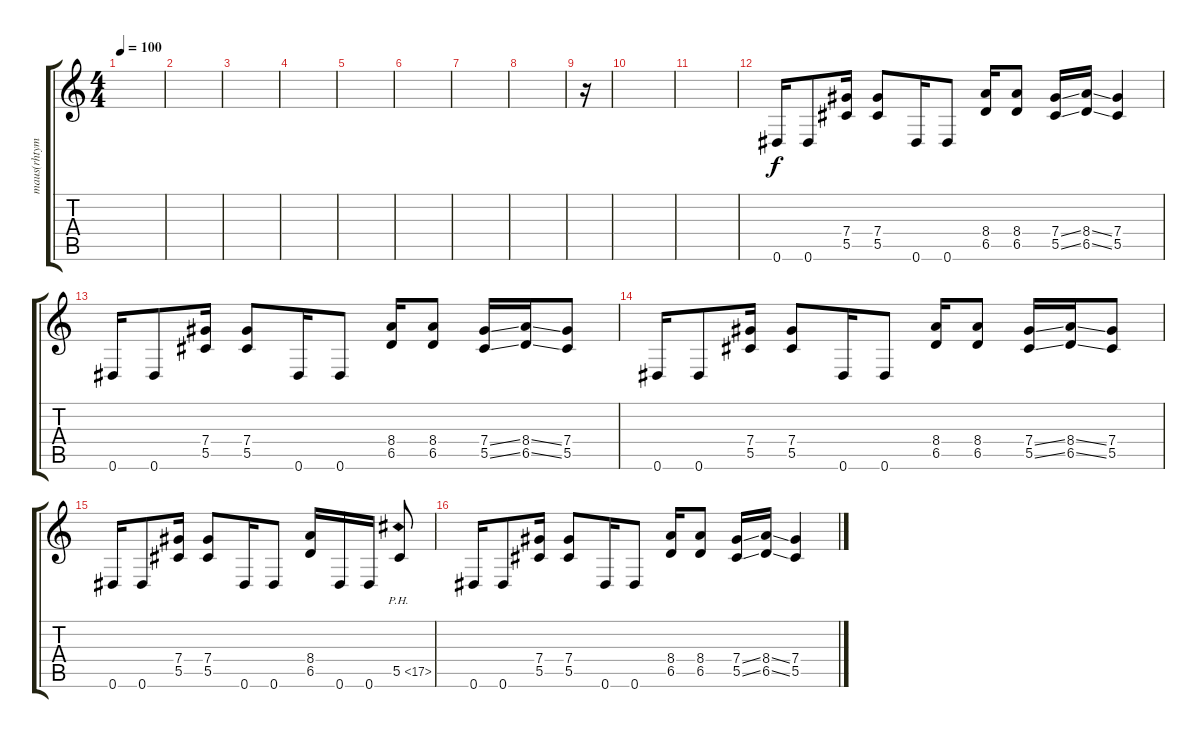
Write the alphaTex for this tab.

\track ("maus(rhtym guitar)" "maus(rhtym") {instrument distortionguitar}
\staff {score tabs}
\tuning (Eb4 Bb3 Gb3 Db3 Ab2 Eb2) {hide}
\ts (4 4)
\tempo 100
\clef g2
\ks c
|
|
|
|
|
|
|
|
r.16 |
|
|
0.6.16 0.6.8 (7.4 5.5).16 (7.4 5.5).8 0.6.16 0.6.8 (8.4 6.5).16 (8.4 6.5).8 (7.4{ss} 5.5{ss}).16 (8.4{ss} 6.5{ss}).16 (7.4 5.5).4 |
0.6.16 0.6.8 (7.4 5.5).16 (7.4 5.5).8 0.6.16 0.6.8 (8.4 6.5).16 (8.4 6.5).8 (7.4{ss} 5.5{ss}).16 (8.4{ss} 6.5{ss}).16 (7.4 5.5).8 |
0.6.16 0.6.8 (7.4 5.5).16 (7.4 5.5).8 0.6.16 0.6.8 (8.4 6.5).16 (8.4 6.5).8 (7.4{ss} 5.5{ss}).16 (8.4{ss} 6.5{ss}).16 (7.4 5.5).8 |
0.6.16 0.6.8 (7.4 5.5).16 (7.4 5.5).8 0.6.16 0.6.8 (8.4 6.5).16 0.6.16 0.6.16 5.5{ph 12}.8 |
0.6.16 0.6.8 (7.4 5.5).16 (7.4 5.5).8 0.6.16 0.6.8 (8.4 6.5).16 (8.4 6.5).8 (7.4{ss} 5.5{ss}).16 (8.4{ss} 6.5{ss}).16 (7.4 5.5).4
